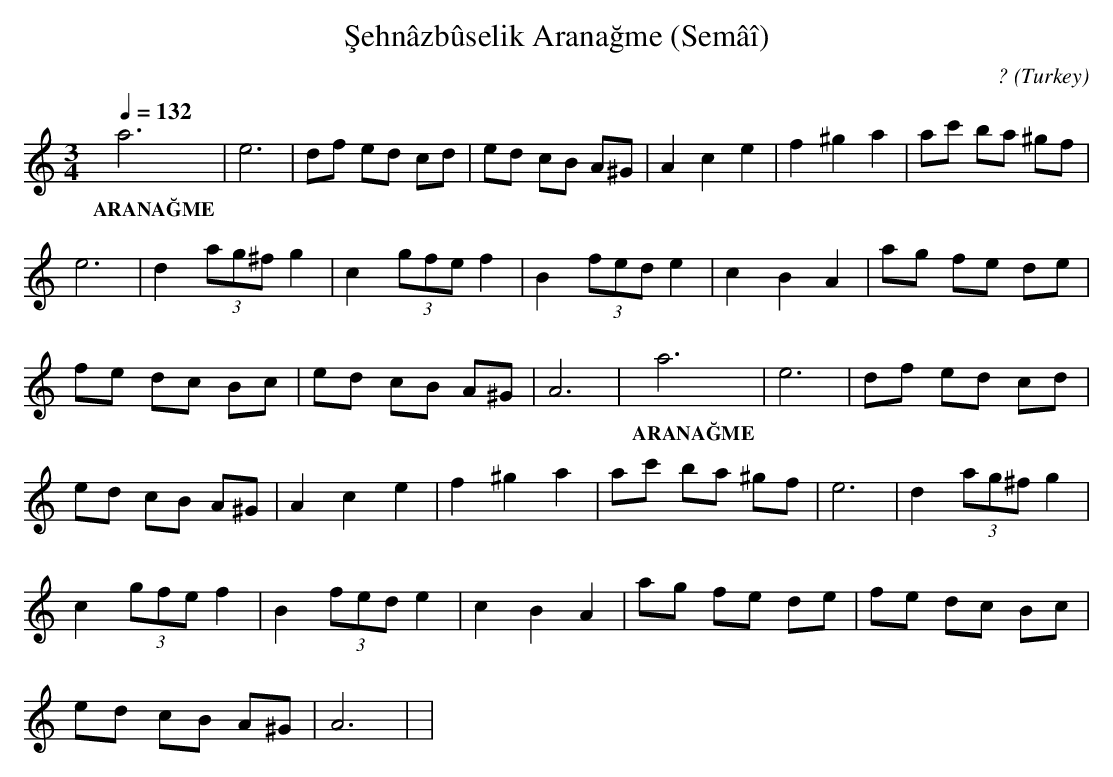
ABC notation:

X:1
T: Şehnâzbûselik Aranağme (Semâî)
C: ?
O: Turkey
M: 3/4
L: 1/16
K: C
Q: 1/4=132
a12  | e12  | d2f2 e2d2 c2d2  | e2d2 c2B2 A2^G2  | \
w:  ARANAĞME  |   |   |   |
A4 c4 e4  | f4 ^g4 a4  | a2c'2 b2a2 ^g2f2  |
w:   |   |   |
e12  | d4 (3a2g2^f2 g4  | c4 (3g2f2e2 f4  | \
w:   |   |   |
B4 (3f2e2d2 e4  | c4 B4 A4  | a2g2 f2e2 d2e2  |
w:   |   |   |
f2e2 d2c2 B2c2  | e2d2 c2B2 A2^G2  | A12  | a12  | e12  | \
w:   |   |   |  ARANAĞME  |   |
d2f2 e2d2 c2d2  |
w:   |
e2d2 c2B2 A2^G2  | A4 c4 e4  | f4 ^g4 a4  | \
w:   |   |   |
a2c'2 b2a2 ^g2f2  | e12  | d4 (3a2g2^f2 g4  |
w:   |   |   |
c4 (3g2f2e2 f4  | B4 (3f2e2d2 e4  | c4 B4 A4  | \
w:   |   |   |
a2g2 f2e2 d2e2  | f2e2 d2c2 B2c2  |
w:   |   |
e2d2 c2B2 A2^G2  | A12  | |
